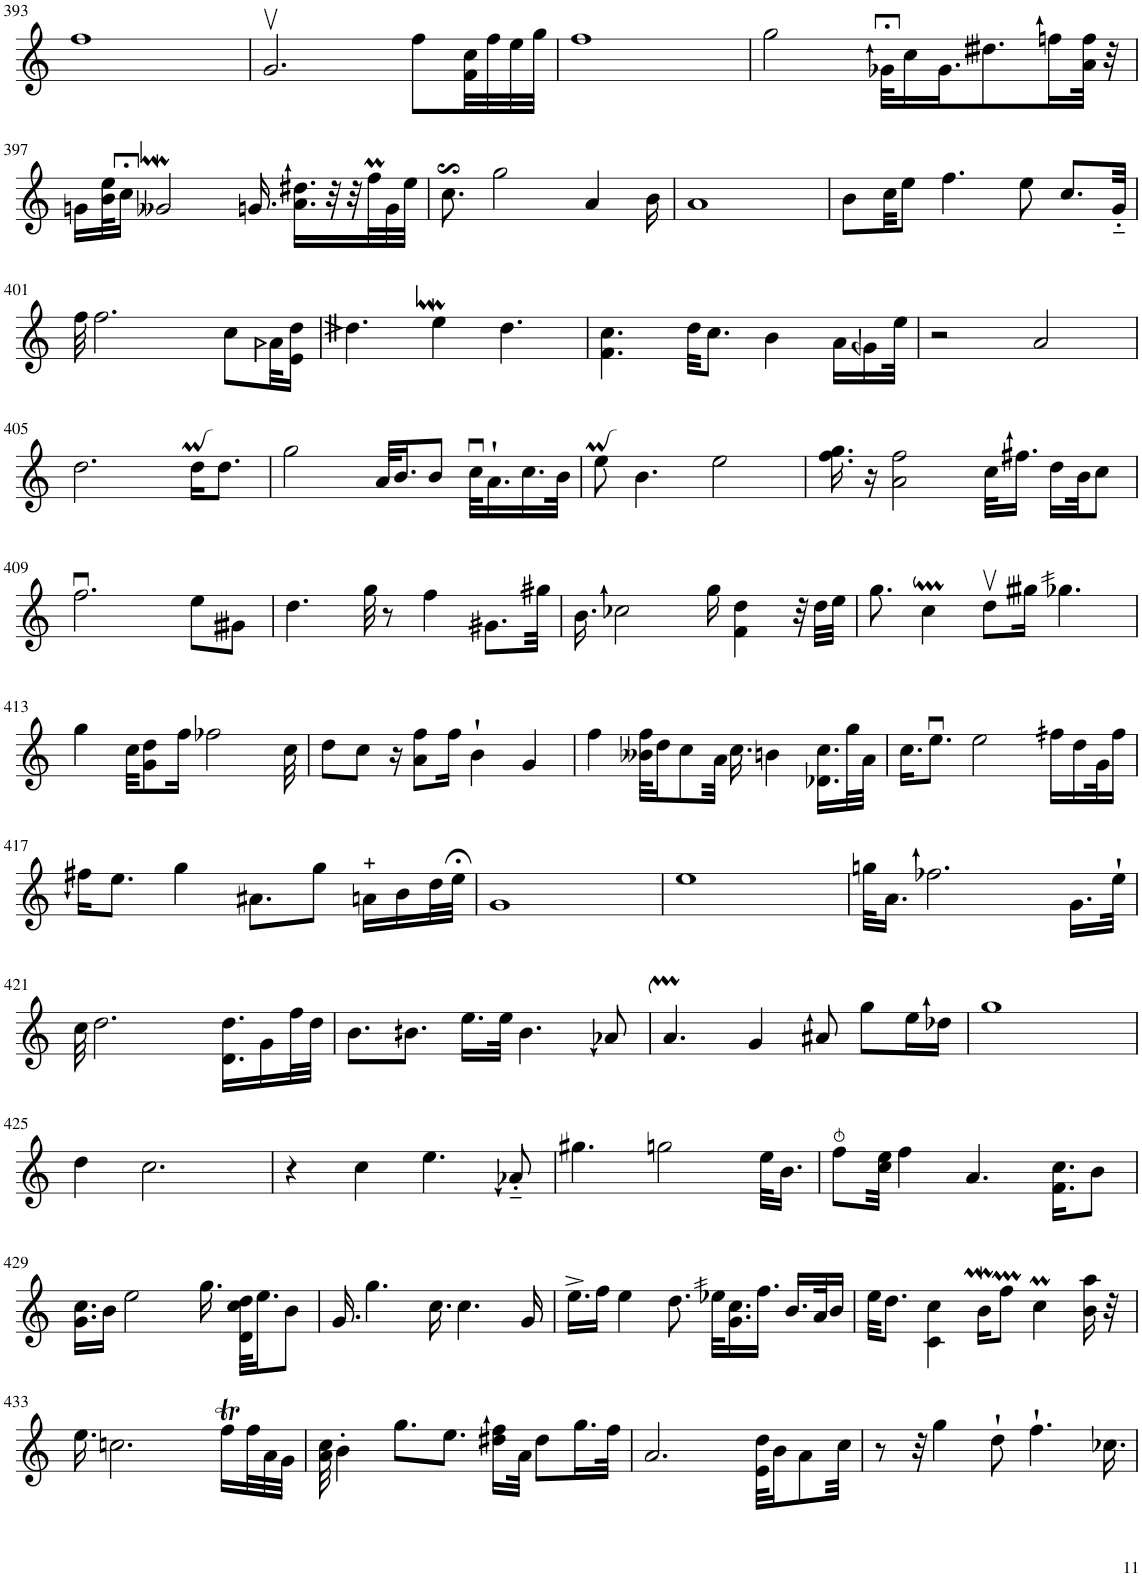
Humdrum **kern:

**kern
*part1
*staff1
*I"Piano
*I'Pno
!!LO:PB:g=z
*clefG2
*k[]
*M4/4
=393
1ff
=394
2.gv/
8ff\L
32f\ 32cc\LL
32ff\
32ee\
32gg\JJJ
=395
1ff
=396
2gg\
32gn;<\KLL
16cc\
16.g\J
8.ddn\
16ffn\L
32a\ 32ff\JJk
32r
!!LO:LB:g=z
=397
16gn\LL
32b\ 32ee\K
16cc;<\JJ
2g--Xt/
16.gn/
16.a\ 16.ddn\LL
32r
32r
32ffM\
32g\
32ee\JJJ
=398
8.ccs$Ss\
2gg\
4a/
16b\
=399
1a
=400
8b\L
32cc\KK
8ee\J
4.ff\
8ee\
8.cc/L
32g'~/Jkk
!!LO:LB:g=z
=401
32ff\
2.ff\
8cc\L
32an\KL
16e\ 16dd\JJ
=402
4.ddn\
4eeW\
4.dd\
=403
4.f\ 4.cc\
32dd\KKL
8.cc\J
4b\
16a\LL
16gn\
32ee\JJk
=404
2r
2a/
!!LO:LB:g=z
=405
2.dd\
16dd\KL
8.dd\J
=406
2gg\
32a/KLL
16.b/J
8b/J
32ccu\KLL
16.a`\
16.cc\
32b\JJk
=407
8ee\
4.b\
2ee\
=408
16.ff\ 16.gg\
16r
2a\ 2ff\
32cc\KLL
16.ffn\JJ
16dd\LL
32b\JK
8cc\J
!!LO:LB:g=z
=409
2.ffu\
8ee\L
8gn\J
=410
4.dd\
32gg\
8r
4ff\
8.gn\L
32ggn\Jkk
=411
16.b\
2ccn\
16gg\
4f\ 4dd\
32r
32dd\LLL
32ee\JJJ
=412
8.gg\
4ccM\
8ddv\L
16ggn\Jk
4.ggn\
!!LO:LB:g=z
=413
4gg\
32cc\KKL
8g\ 8dd\
16ff\Jk
2ff-X\
32cc\
=414
8dd\L
8cc\J
16r
8a\ 8ff\L
16ff\Jk
4b`\
4g/
=415
4ff\
32b--X\ 32ff\KLL
16dd\J
8cc\
32a\Jkk
16.cc\
4bn\
16.d-X\ 16.cc\LL
32gg\L
32a\JJJ
=416
16.cc\KL
8.eeu\J
2ee\
16ffn\LL
16dd\
32g\K
16ff\JJ
!!LO:LB:g=z
=417
16ffn\KL
8.ee\J
4gg\
8.a#X\L
8gg\J
16an\LL
16b\
32dd\L
32ee;<\JJJ
=418
1g
=419
1ee
=420
32ggn\KLL
16.a\JJ
2.ffn\
16.g\LL
32ee`\JJk
!!LO:LB:g=z
=421
32cc\
2.dd\
16.d\ 16.dd\LL
16g\
32ff\L
32dd\JJJ
=422
8.b\L
8.bn\J
16.ee\LL
32ee\JJk
4.b\
8an/
=423
4.aM/
4g/
8an/
8gg\L
16ee\L
16ddn\JJ
=424
1gg
!!LO:LB:g=z
=425
4dd\
2.cc\
=426
4r
4cc\
4.ee\
8an'~/
=427
4.gg#X\
2ggn\
32ee\KLL
16.b\JJ
=428
8ff\L
32cc\ 32ee\Jkk
4ff\
4.a/
16.f\ 16.cc\KL
8b\J
!!LO:LB:g=z
=429
16.g\ 16.cc\LL
16b\JJ
2ee\
16.gg\
32d\ 32cc\ 32dd\KLL
16.ee\J
8b\J
=430
16.g/
4.gg\
16.cc\
4.cc\
16g/
=431
16.ee^\LL
16ff\JJ
4ee\
8.dd\
32een\KLL
16.g\ 16.cc\
16.ff\JJ
16.b/LL
32a/K
16b/JJ
=432
32ee\KKL
8.dd\J
4c\ 4cc\
16bW\KL
8ffM\J
4ccM\
16b\ 16aa\
32r
!!LO:LB:g=z
=433
16.ee\
2.ccn\
16ffT\LL
32ff\L
32a\
32g\JJJ
=434
32a\ 32cc\
4b'\
8.gg\L
8.ee\J
16ddn\ 16ff\LL
32a\JJk
8dd\L
16.gg\L
32ff\JJk
=435
2.a/
32e\ 32dd\KLL
16b\J
8a\
32cc\Jkk
=436
8r
32r
4gg\
8dd`\
4.ff`\
16.cc-X\
=
*-
